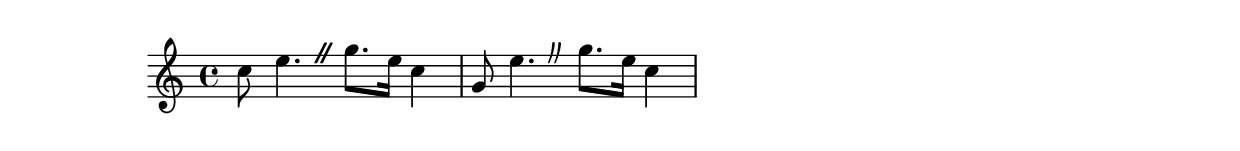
%% Do not edit this file; it is auto-generated from LSR http://lsr.dsi.unimi.it
%% This file is in the public domain.
\version "2.13.1"

\header {
  lsrtags = "expressive-marks, tweaks-and-overrides"

%% Translation of GIT committish: b2d4318d6c53df8469dfa4da09b27c15a374d0ca
  texidoces = "
Las marcas de cesura se pueden crear sobreescribiendo la propiedad
@code{'text} del objeto @code{BreathingSign}.  También está disponible
una marca de cesura curva.

"
  doctitlees = "Insertar una cesura"
  
%% Translation of GIT committish: d96023d8792c8af202c7cb8508010c0d3648899d
 texidocde = "
Zäsurzeichen können erstellt werden, indem die @code{'text}-Eigenschaft
des @code{BreathingSign}-Objektes verändert wird.  Ein gekrümmtes
Zäsurzeichen ist auch möglich.
"
  doctitlede = "Eine Zäsur einfügen"

  texidoc = "
Caesura marks can be created by overriding the @code{'text} property of
the @code{BreathingSign} object. A curved caesura mark is also
available. 

"
  doctitle = "Inserting a caesura"
} % begin verbatim

\relative c'' {
  \override BreathingSign #'text = \markup {
    \musicglyph #"scripts.caesura.straight"
  }
  c8 e4. \breathe g8. e16 c4

  \override BreathingSign #'text = \markup {
    \musicglyph #"scripts.caesura.curved"
  }
  g8 e'4. \breathe g8. e16 c4
}
